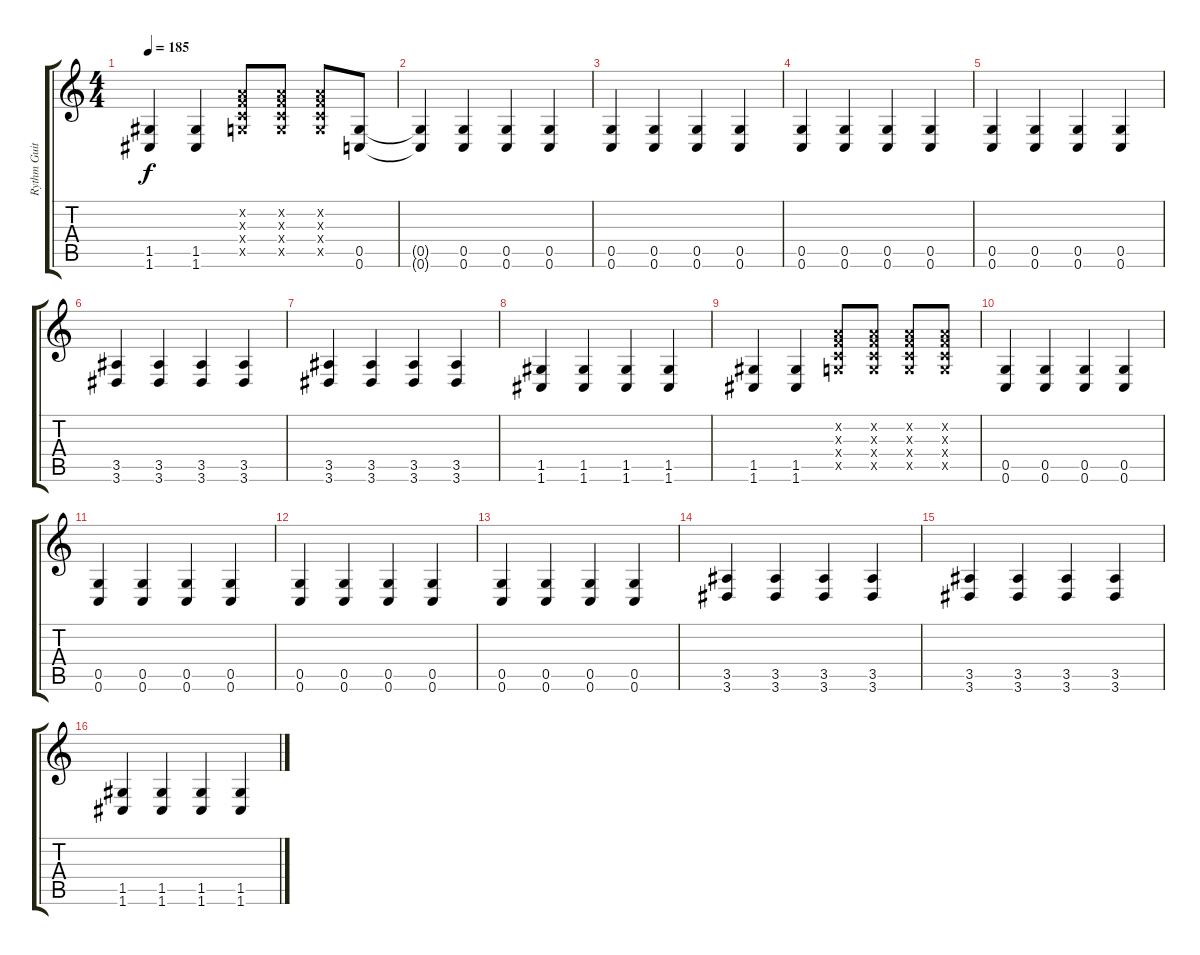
\track ("Rythm Guitar (Michael Money)" "Rythm Guit") {instrument distortionguitar}
\staff {score tabs}
\tuning (D4 A3 F3 C3 G2 C2) {hide}
\ts (4 4)
\tempo 185
\clef g2
\ks c
(1.5 1.6).4{dy f} (1.5 1.6).4 (0.2{x} 0.3{x} 0.4{x} 0.5{x}).8 (0.2{x} 0.3{x} 0.4{x} 0.5{x}).8 (0.2{x} 0.3{x} 0.4{x} 0.5{x}).8 (0.5 0.6).8 |
(0.5{t} 0.6{t}).4 (0.5 0.6).4 (0.5 0.6).4 (0.5 0.6).4 |
(0.5 0.6).4 (0.5 0.6).4 (0.5 0.6).4 (0.5 0.6).4 |
(0.5 0.6).4 (0.5 0.6).4 (0.5 0.6).4 (0.5 0.6).4 |
(0.5 0.6).4 (0.5 0.6).4 (0.5 0.6).4 (0.5 0.6).4 |
(3.5 3.6).4 (3.5 3.6).4 (3.5 3.6).4 (3.5 3.6).4 |
(3.5 3.6).4 (3.5 3.6).4 (3.5 3.6).4 (3.5 3.6).4 |
(1.5 1.6).4 (1.5 1.6).4 (1.5 1.6).4 (1.5 1.6).4 |
(1.5 1.6).4 (1.5 1.6).4 (0.2{x} 0.3{x} 0.4{x} 0.5{x}).8 (0.2{x} 0.3{x} 0.4{x} 0.5{x}).8 (0.2{x} 0.3{x} 0.4{x} 0.5{x}).8 (0.2{x} 0.3{x} 0.4{x} 0.5{x}).8 |
(0.5 0.6).4 (0.5 0.6).4 (0.5 0.6).4 (0.5 0.6).4 |
(0.5 0.6).4 (0.5 0.6).4 (0.5 0.6).4 (0.5 0.6).4 |
(0.5 0.6).4 (0.5 0.6).4 (0.5 0.6).4 (0.5 0.6).4 |
(0.5 0.6).4 (0.5 0.6).4 (0.5 0.6).4 (0.5 0.6).4 |
(3.5 3.6).4 (3.5 3.6).4 (3.5 3.6).4 (3.5 3.6).4 |
(3.5 3.6).4 (3.5 3.6).4 (3.5 3.6).4 (3.5 3.6).4 |
(1.5 1.6).4 (1.5 1.6).4 (1.5 1.6).4 (1.5 1.6).4
